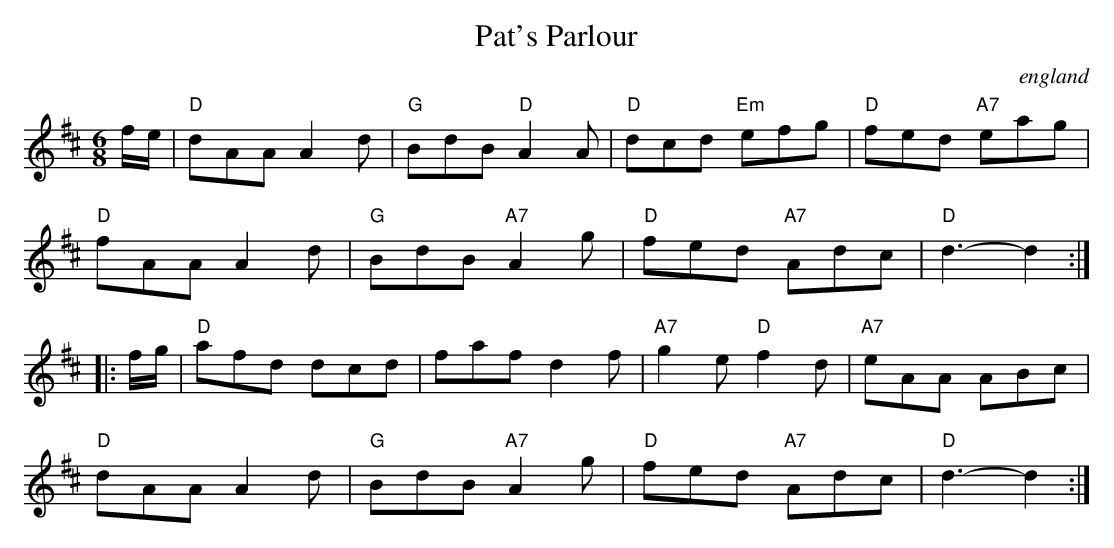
X:1
T:Pat's Parlour
O:england
M:6/8
K:D
f/2e/2|"D"dAA A2d|"G"BdB "D"A2A|"D"dcd "Em"efg|"D"fed "A7"eag|
"D"fAA A2d|"G"BdB "A7"A2g|"D"fed "A7"Adc|"D"d3 -d2::
f/2g/2|"D"afd dcd|faf d2f|"A7"g2e "D"f2d|"A7"eAA ABc|
"D"dAA A2d|"G"BdB "A7"A2g|"D"fed "A7"Adc|"D"d3 -d2:|
